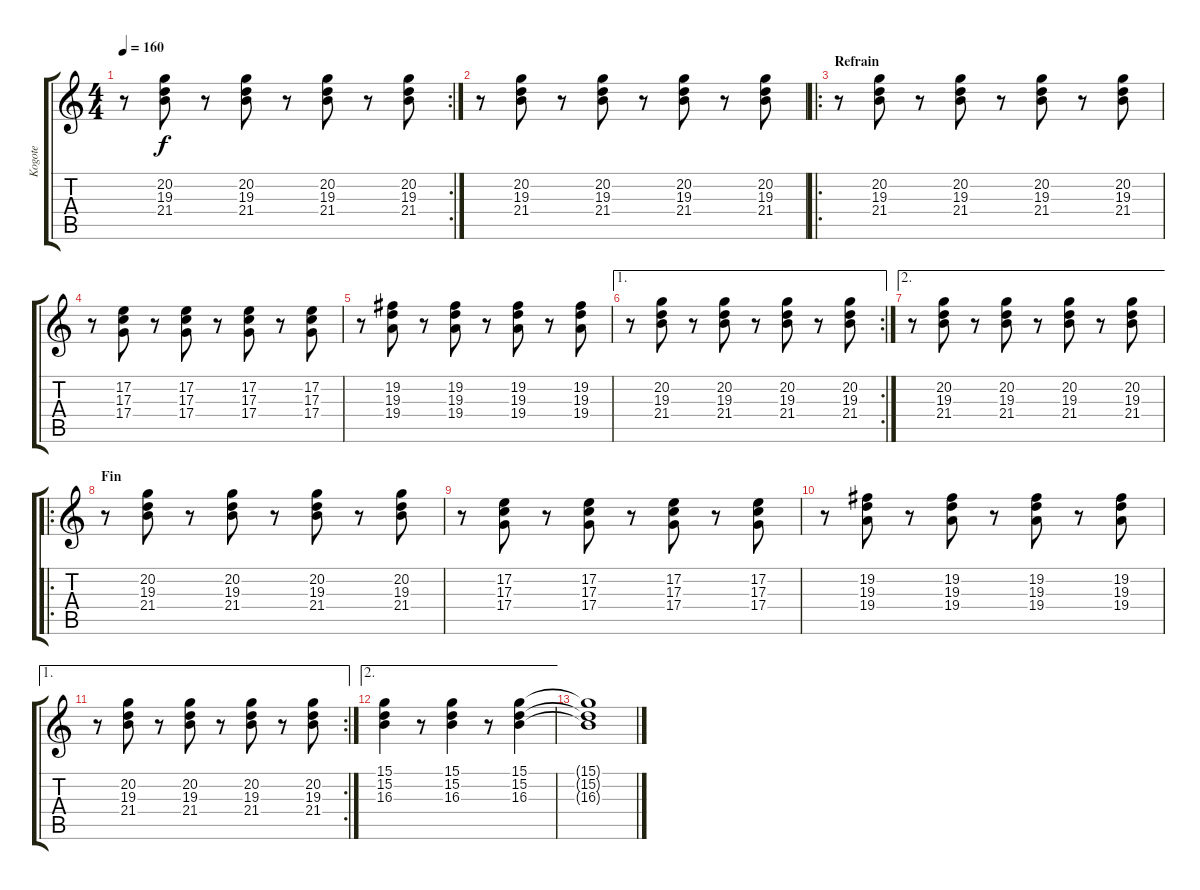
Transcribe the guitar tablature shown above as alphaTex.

\track ("Kogote" "Kogote") {instrument drawbarorgan}
\staff {score tabs}
\tuning (E4 B3 G3 D3 A2 E2) {hide}
\rc 2
\ts (4 4)
\tempo 160
\clef g2
\ks c
r.8{dy f} (20.2 19.3 21.4).8 r.8 (20.2 19.3 21.4).8 r.8 (20.2 19.3 21.4).8 r.8 (20.2 19.3 21.4).8 |
r.8 (20.2 19.3 21.4).8 r.8 (20.2 19.3 21.4).8 r.8 (20.2 19.3 21.4).8 r.8 (20.2 19.3 21.4).8 |
\ro
\section ("" "Refrain")
r.8 (20.2 19.3 21.4).8 r.8 (20.2 19.3 21.4).8 r.8 (20.2 19.3 21.4).8 r.8 (20.2 19.3 21.4).8 |
r.8 (17.2 17.3 17.4).8 r.8 (17.2 17.3 17.4).8 r.8 (17.2 17.3 17.4).8 r.8 (17.2 17.3 17.4).8 |
r.8 (19.2 19.3 19.4).8 r.8 (19.2 19.3 19.4).8 r.8 (19.2 19.3 19.4).8 r.8 (19.2 19.3 19.4).8 |
\ae 1
\rc 2
r.8 (20.2 19.3 21.4).8 r.8 (20.2 19.3 21.4).8 r.8 (20.2 19.3 21.4).8 r.8 (20.2 19.3 21.4).8 |
\ae 2
r.8 (20.2 19.3 21.4).8 r.8 (20.2 19.3 21.4).8 r.8 (20.2 19.3 21.4).8 r.8 (20.2 19.3 21.4).8 |
\ro
\section ("" "Fin")
r.8 (20.2 19.3 21.4).8 r.8 (20.2 19.3 21.4).8 r.8 (20.2 19.3 21.4).8 r.8 (20.2 19.3 21.4).8 |
r.8 (17.2 17.3 17.4).8 r.8 (17.2 17.3 17.4).8 r.8 (17.2 17.3 17.4).8 r.8 (17.2 17.3 17.4).8 |
r.8 (19.2 19.3 19.4).8 r.8 (19.2 19.3 19.4).8 r.8 (19.2 19.3 19.4).8 r.8 (19.2 19.3 19.4).8 |
\ae 1
\rc 2
r.8 (20.2 19.3 21.4).8 r.8 (20.2 19.3 21.4).8 r.8 (20.2 19.3 21.4).8 r.8 (20.2 19.3 21.4).8 |
\ae 2
(15.1 15.2 16.3).4 r.8 (15.1 15.2 16.3).4 r.8 (15.1 15.2 16.3).4 |
(15.1{t} 15.2{t} 16.3{t}).1
